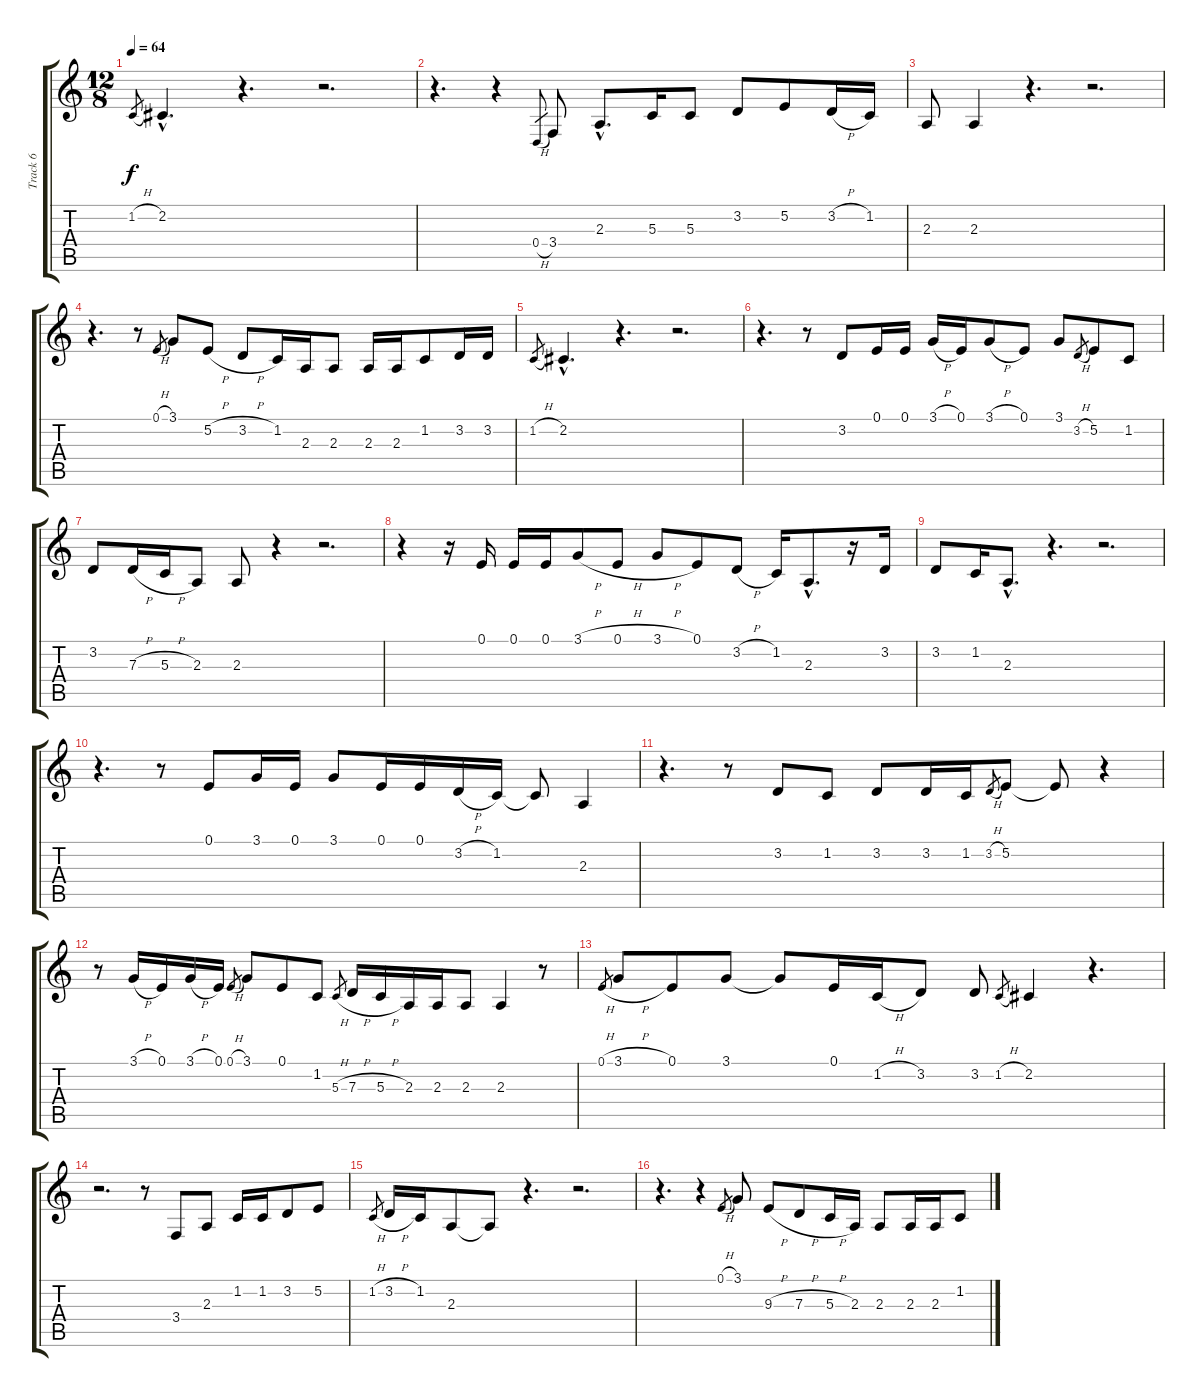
\track ("Track 6" "Track 6") {instrument harmonica}
\staff {score tabs}
\tuning (E4 B3 G3 D3 A2 E2) {hide}
\ts (12 8)
\tempo 64
\clef g2
\ks c
1.2{h}.8{gr dy f} 2.2{hac}.4{d} r.4{d} r.2{d} |
r.4{d} r.4 0.4{h}.8{gr} 3.4.8 2.3{hac}.8{d} 5.3.16 5.3.8 3.2.8 5.2.8 3.2{h}.16 1.2.16 |
2.3.8 2.3.4 r.4{d} r.2{d} |
r.4{d} r.8 0.1{h}.8{gr} 3.1.8 5.2{h}.8 3.2{h}.8 1.2.16 2.3.16 2.3.8 2.3.16 2.3.16 1.2.8 3.2.16 3.2.16 |
1.2{h}.8{gr} 2.2{hac}.4{d} r.4{d} r.2{d} |
r.4{d} r.8 3.2.8 0.1.16 0.1.16 3.1{h}.16 0.1.16 3.1{h}.8 0.1.8 3.1.8 3.2{h}.8{gr} 5.2.8 1.2.8 |
3.2.8 7.3{h}.16 5.3{h}.16 2.3.8 2.3.8 r.4 r.2{d} |
r.4 r.16 0.1.16 0.1.16 0.1.16 3.1{h}.8 0.1{h}.8 3.1{h}.8 0.1.8 3.2{h}.8 1.2.16 2.3{hac}.8{d} r.16 3.2.16 |
3.2.8 1.2.16 2.3{hac}.8{d} r.4{d} r.2{d} |
r.4{d} r.8 0.1.8 3.1.16 0.1.16 3.1.8 0.1.16 0.1.16 3.2{h}.16 1.2.16 1.2{t}.8 2.3.4 |
r.4{d} r.8 3.2.8 1.2.8 3.2.8 3.2.16 1.2.16 3.2{h}.8{gr} 5.2.8 5.2{t}.8 r.4 |
r.8 3.1{h}.16 0.1.16 3.1{h}.16 0.1.16 0.1{h}.8{gr} 3.1.8 0.1.8 1.2.8 5.3{h}.8{gr} 7.3{h}.16 5.3{h}.16 2.3.16 2.3.16 2.3.8 2.3.4 r.8 |
0.1{h}.8{gr} 3.1{h}.8 0.1.8 3.1.8 3.1{t}.8 0.1.16 1.2{h}.16 3.2.8 3.2.8 1.2{h}.8{gr} 2.2.4 r.4{d} |
r.2{d} r.8 3.4.8 2.3.8 1.2.16 1.2.16 3.2.8 5.2.8 |
1.2{h}.8{gr} 3.2{h}.16 1.2.16 2.3.8 2.3{t}.8 r.4{d} r.2{d} |
r.4{d} r.4 0.1{h}.8{gr} 3.1.8 9.3{h}.8 7.3{h}.8 5.3{h}.16 2.3.16 2.3.8 2.3.16 2.3.16 1.2.8
